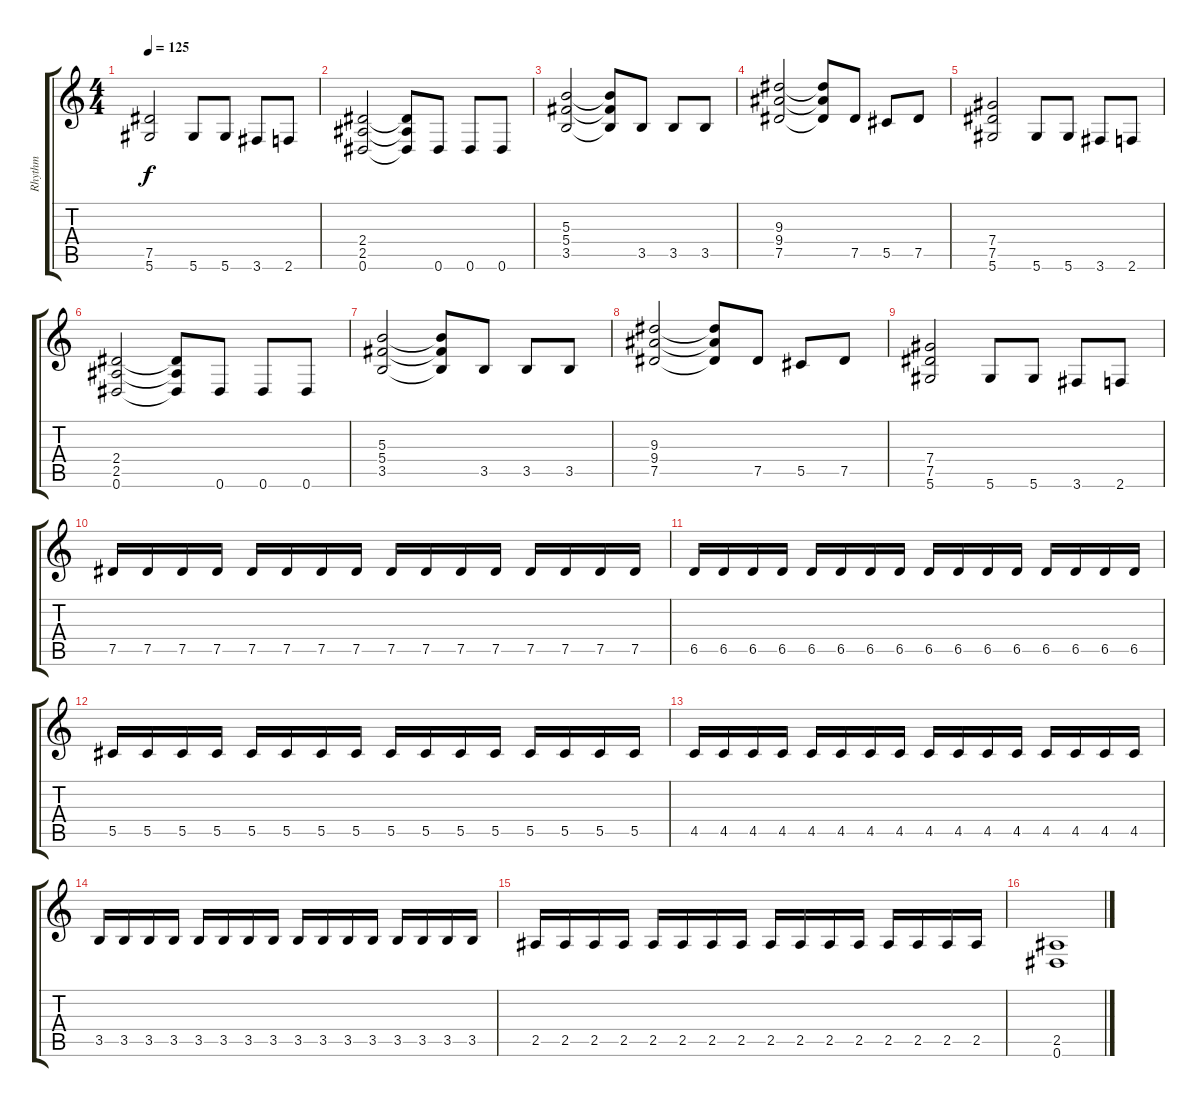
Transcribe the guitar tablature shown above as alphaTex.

\track ("Rhythm" "Rhythm") {instrument distortionguitar}
\staff {score tabs}
\tuning (Eb4 Bb3 Gb3 Db3 Ab2 Eb2) {hide}
\ts (4 4)
\tempo 125
\clef g2
\ks c
(7.5 5.6).2{dy f} 5.6.8 5.6.8 3.6.8 2.6.8 |
(2.4 2.5 0.6).2 (2.4{t} 2.5{t} 0.6{t}).8 0.6.8 0.6.8 0.6.8 |
(5.3 5.4 3.5).2 (5.3{t} 5.4{t} 3.5{t}).8 3.5.8 3.5.8 3.5.8 |
(9.3 9.4 7.5).2 (9.3{t} 9.4{t} 7.5{t}).8 7.5.8 5.5.8 7.5.8 |
(7.4 7.5 5.6).2 5.6.8 5.6.8 3.6.8 2.6.8 |
(2.4 2.5 0.6).2 (2.4{t} 2.5{t} 0.6{t}).8 0.6.8 0.6.8 0.6.8 |
(5.3 5.4 3.5).2 (5.3{t} 5.4{t} 3.5{t}).8 3.5.8 3.5.8 3.5.8 |
(9.3 9.4 7.5).2 (9.3{t} 9.4{t} 7.5{t}).8 7.5.8 5.5.8 7.5.8 |
(7.4 7.5 5.6).2 5.6.8 5.6.8 3.6.8 2.6.8 |
7.5.16 7.5.16 7.5.16 7.5.16 7.5.16 7.5.16 7.5.16 7.5.16 7.5.16 7.5.16 7.5.16 7.5.16 7.5.16 7.5.16 7.5.16 7.5.16 |
6.5.16 6.5.16 6.5.16 6.5.16 6.5.16 6.5.16 6.5.16 6.5.16 6.5.16 6.5.16 6.5.16 6.5.16 6.5.16 6.5.16 6.5.16 6.5.16 |
5.5.16 5.5.16 5.5.16 5.5.16 5.5.16 5.5.16 5.5.16 5.5.16 5.5.16 5.5.16 5.5.16 5.5.16 5.5.16 5.5.16 5.5.16 5.5.16 |
4.5.16 4.5.16 4.5.16 4.5.16 4.5.16 4.5.16 4.5.16 4.5.16 4.5.16 4.5.16 4.5.16 4.5.16 4.5.16 4.5.16 4.5.16 4.5.16 |
3.5.16 3.5.16 3.5.16 3.5.16 3.5.16 3.5.16 3.5.16 3.5.16 3.5.16 3.5.16 3.5.16 3.5.16 3.5.16 3.5.16 3.5.16 3.5.16 |
2.5.16 2.5.16 2.5.16 2.5.16 2.5.16 2.5.16 2.5.16 2.5.16 2.5.16 2.5.16 2.5.16 2.5.16 2.5.16 2.5.16 2.5.16 2.5.16 |
(2.5 0.6).1
